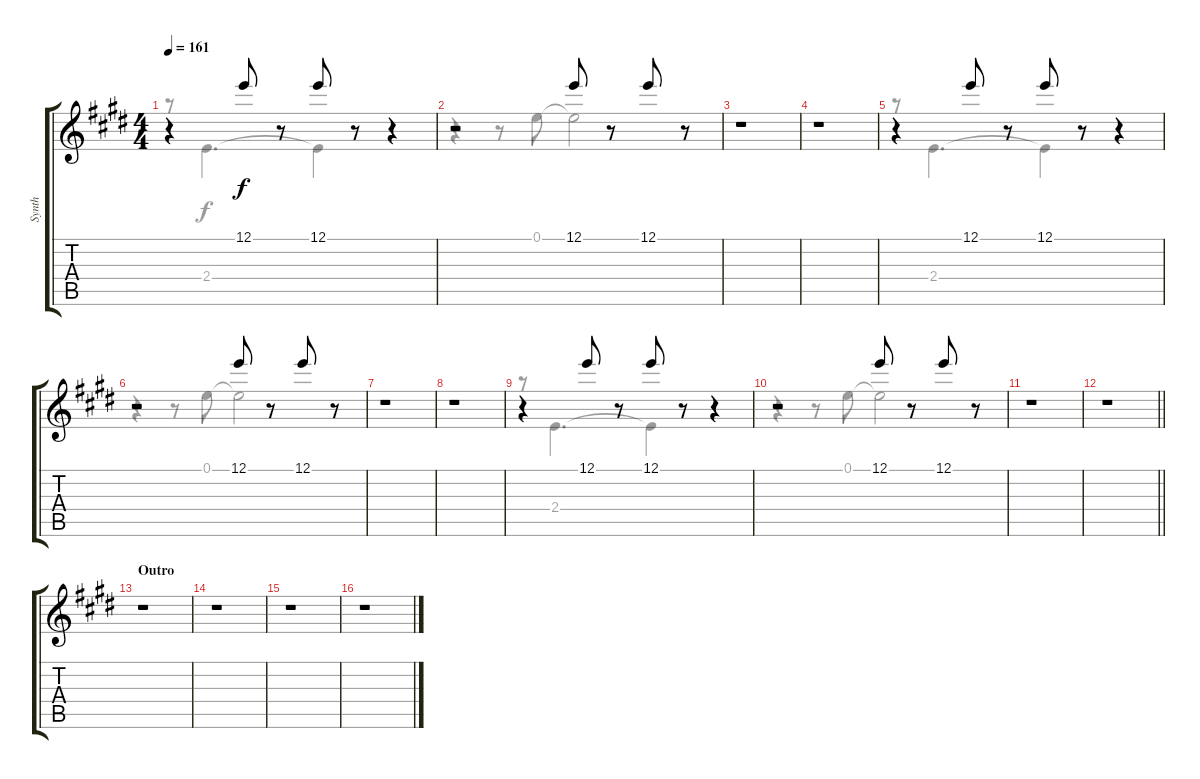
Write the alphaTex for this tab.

\track ("Synth" "Synth") {instrument lead1square}
\staff {score tabs}
\tuning (E5 B4 G4 D4 A3 E3) {hide}
\voice
\ts (4 4)
\tempo 161
\clef g2
\ks e
r.4{dy f} 12.1.8 r.8 12.1.8 r.8 r.4 |
r.2 12.1.8 r.8 12.1.8 r.8 |
r.1 |
r.1 |
r.4 12.1.8 r.8 12.1.8 r.8 r.4 |
r.2 12.1.8 r.8 12.1.8 r.8 |
r.1 |
r.1 |
r.4 12.1.8 r.8 12.1.8 r.8 r.4 |
r.2 12.1.8 r.8 12.1.8 r.8 |
r.1 |
\barLineRight lightlight
r.1 |
\section ("" "Outro")
r.1 |
r.1 |
r.1 |
r.1
\voice
\clef g2
\ottava regular
\simile none
\ks e
r.8{dy f} 2.4.4{d} 2.4{t}.4 r.4 |
r.4 r.8 0.1.8 0.1{t}.2 |
r.1 |
r.1 |
r.8 2.4.4{d} 2.4{t}.4 r.4 |
r.4 r.8 0.1.8 0.1{t}.2 |
r.1 |
r.1 |
r.8 2.4.4{d} 2.4{t}.4 r.4 |
r.4 r.8 0.1.8 0.1{t}.2 |
r.1 |
\barLineRight lightlight
r.1 |
|
|
|
